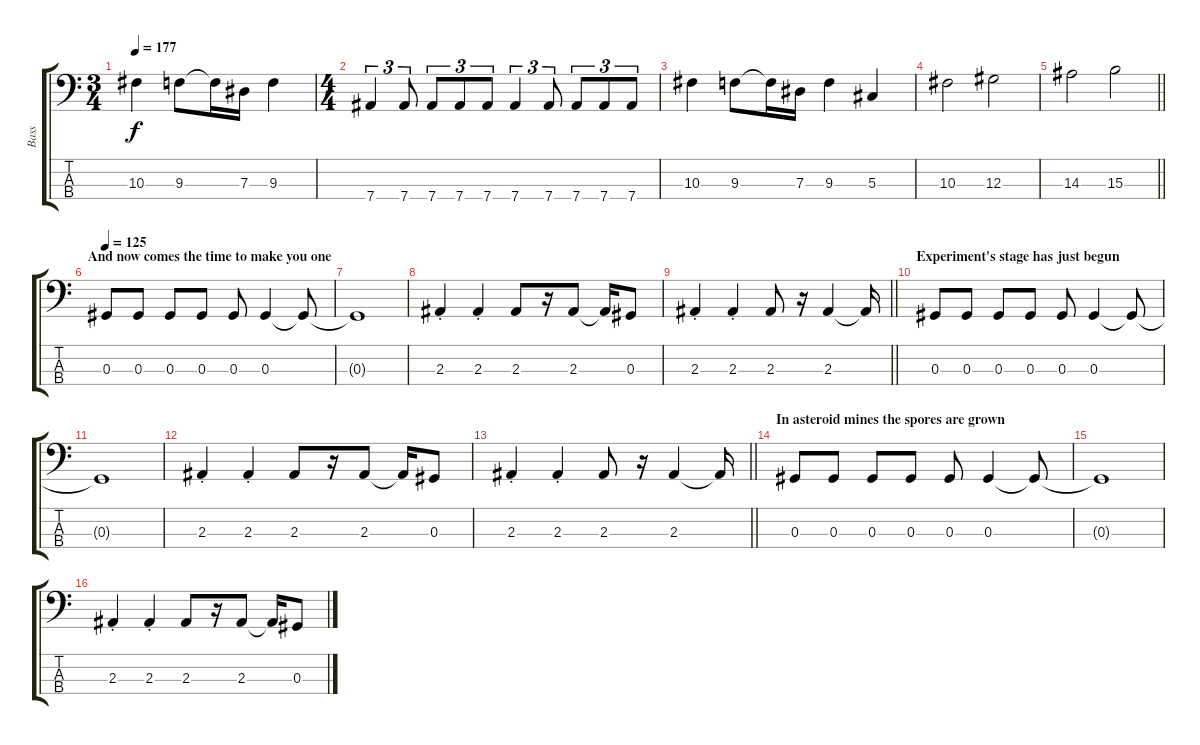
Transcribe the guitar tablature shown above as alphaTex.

\track ("Bass" "Bass") {instrument electricbassfinger}
\staff {score tabs}
\tuning (Gb2 Db2 Ab1 Eb1) {hide}
\ts (3 4)
\tempo 177
\clef f4
\ks c
10.3.4{dy f} 9.3.8 9.3{t}.16 7.3.16 9.3.4 |
\ts (4 4)
7.4.4{tu (3 2)} 7.4.8{tu (3 2)} 7.4.8{tu (3 2)} 7.4.8{tu (3 2)} 7.4.8{tu (3 2)} 7.4.4{tu (3 2)} 7.4.8{tu (3 2)} 7.4.8{tu (3 2)} 7.4.8{tu (3 2)} 7.4.8{tu (3 2)} |
10.3.4 9.3.8 9.3{t}.16 7.3.16 9.3.4 5.3.4 |
10.3.2 12.3.2 |
\barLineRight lightlight
14.3.2 15.3.2 |
\section ("" "And now comes the time to make you one ")
\tempo 125
0.3.8 0.3.8 0.3.8 0.3.8 0.3.8 0.3.4 0.3{t}.8 |
0.3{t}.1 |
2.3{st}.4 2.3{st}.4 2.3.8 r.16 2.3.8 2.3{t}.16 0.3.8 |
\barLineRight lightlight
2.3{st}.4 2.3{st}.4 2.3.8 r.16 2.3.4 2.3{t}.16 |
\section ("" "Experiment's stage has just begun ")
0.3.8 0.3.8 0.3.8 0.3.8 0.3.8 0.3.4 0.3{t}.8 |
0.3{t}.1 |
2.3{st}.4 2.3{st}.4 2.3.8 r.16 2.3.8 2.3{t}.16 0.3.8 |
\barLineRight lightlight
2.3{st}.4 2.3{st}.4 2.3.8 r.16 2.3.4 2.3{t}.16 |
\section ("" "In asteroid mines the spores are grown ")
0.3.8 0.3.8 0.3.8 0.3.8 0.3.8 0.3.4 0.3{t}.8 |
0.3{t}.1 |
2.3{st}.4 2.3{st}.4 2.3.8 r.16 2.3.8 2.3{t}.16 0.3.8
